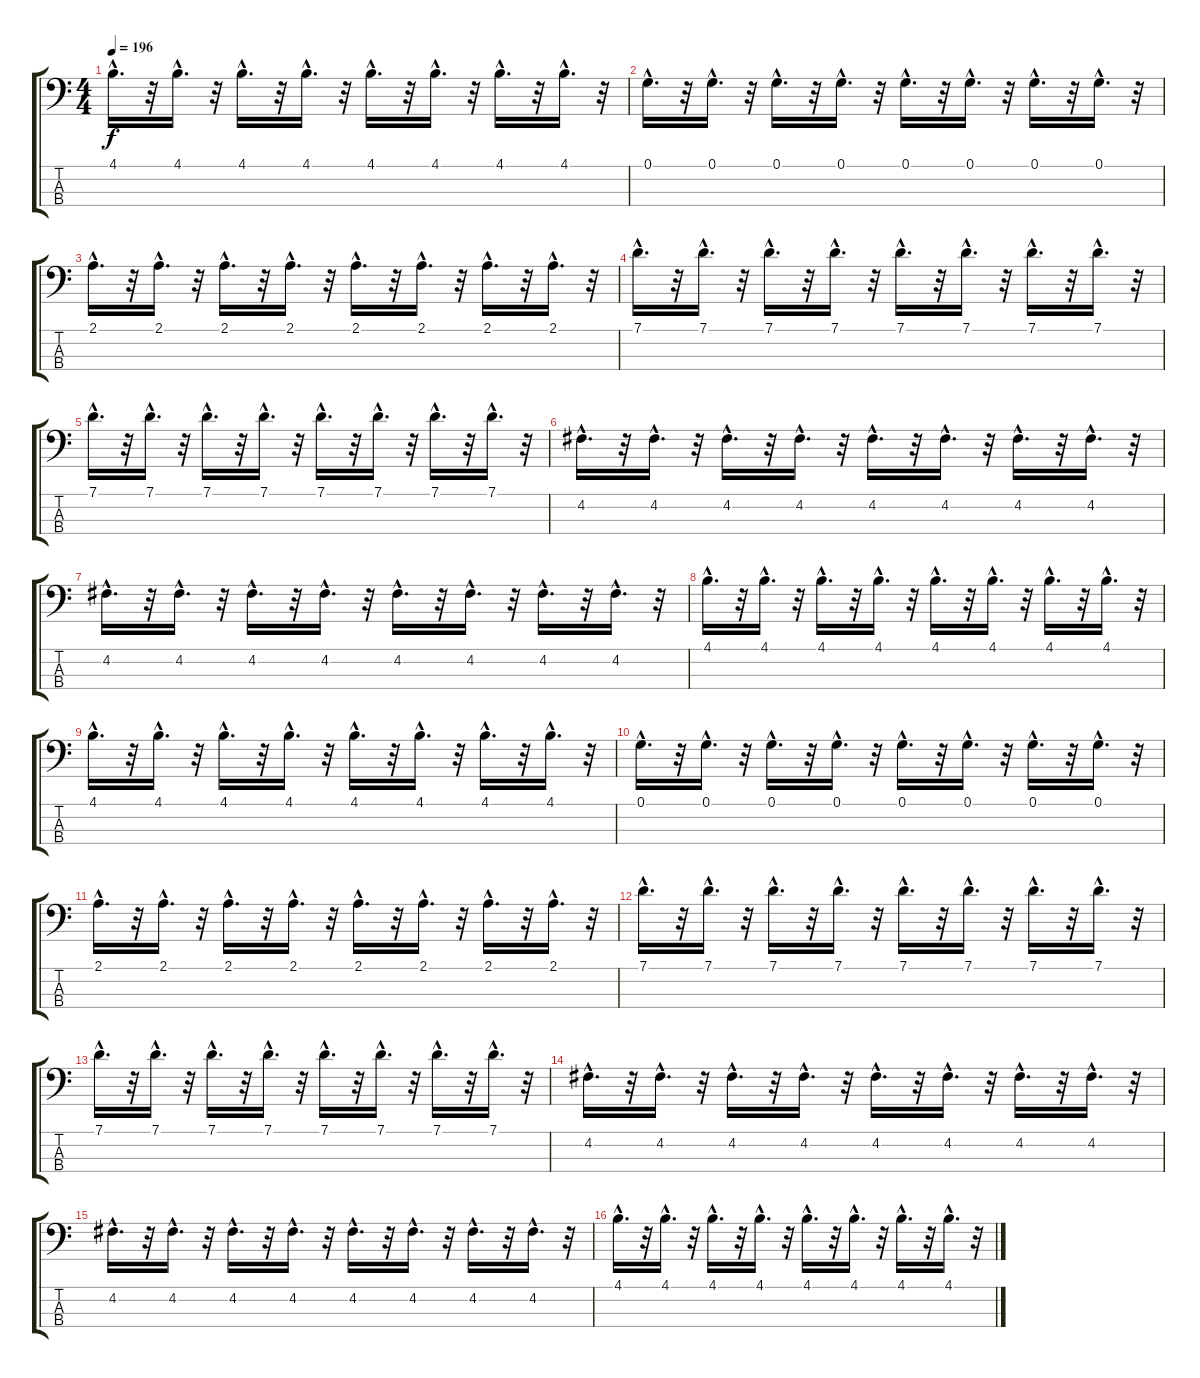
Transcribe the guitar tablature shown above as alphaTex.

\track "" {instrument electricbassfinger}
\staff {score tabs}
\tuning (G2 D2 A1 E1) {hide}
\ts (4 4)
\tempo 196
\clef f4
\ks c
4.1{hac}.16{d dy f} r.32 4.1{hac}.16{d} r.32 4.1{hac}.16{d} r.32 4.1{hac}.16{d} r.32 4.1{hac}.16{d} r.32 4.1{hac}.16{d} r.32 4.1{hac}.16{d} r.32 4.1{hac}.16{d} r.32 |
0.1{hac}.16{d} r.32 0.1{hac}.16{d} r.32 0.1{hac}.16{d} r.32 0.1{hac}.16{d} r.32 0.1{hac}.16{d} r.32 0.1{hac}.16{d} r.32 0.1{hac}.16{d} r.32 0.1{hac}.16{d} r.32 |
2.1{hac}.16{d} r.32 2.1{hac}.16{d} r.32 2.1{hac}.16{d} r.32 2.1{hac}.16{d} r.32 2.1{hac}.16{d} r.32 2.1{hac}.16{d} r.32 2.1{hac}.16{d} r.32 2.1{hac}.16{d} r.32 |
7.1{hac}.16{d} r.32 7.1{hac}.16{d} r.32 7.1{hac}.16{d} r.32 7.1{hac}.16{d} r.32 7.1{hac}.16{d} r.32 7.1{hac}.16{d} r.32 7.1{hac}.16{d} r.32 7.1{hac}.16{d} r.32 |
7.1{hac}.16{d} r.32 7.1{hac}.16{d} r.32 7.1{hac}.16{d} r.32 7.1{hac}.16{d} r.32 7.1{hac}.16{d} r.32 7.1{hac}.16{d} r.32 7.1{hac}.16{d} r.32 7.1{hac}.16{d} r.32 |
4.2{hac}.16{d} r.32 4.2{hac}.16{d} r.32 4.2{hac}.16{d} r.32 4.2{hac}.16{d} r.32 4.2{hac}.16{d} r.32 4.2{hac}.16{d} r.32 4.2{hac}.16{d} r.32 4.2{hac}.16{d} r.32 |
4.2{hac}.16{d} r.32 4.2{hac}.16{d} r.32 4.2{hac}.16{d} r.32 4.2{hac}.16{d} r.32 4.2{hac}.16{d} r.32 4.2{hac}.16{d} r.32 4.2{hac}.16{d} r.32 4.2{hac}.16{d} r.32 |
4.1{hac}.16{d} r.32 4.1{hac}.16{d} r.32 4.1{hac}.16{d} r.32 4.1{hac}.16{d} r.32 4.1{hac}.16{d} r.32 4.1{hac}.16{d} r.32 4.1{hac}.16{d} r.32 4.1{hac}.16{d} r.32 |
4.1{hac}.16{d} r.32 4.1{hac}.16{d} r.32 4.1{hac}.16{d} r.32 4.1{hac}.16{d} r.32 4.1{hac}.16{d} r.32 4.1{hac}.16{d} r.32 4.1{hac}.16{d} r.32 4.1{hac}.16{d} r.32 |
0.1{hac}.16{d} r.32 0.1{hac}.16{d} r.32 0.1{hac}.16{d} r.32 0.1{hac}.16{d} r.32 0.1{hac}.16{d} r.32 0.1{hac}.16{d} r.32 0.1{hac}.16{d} r.32 0.1{hac}.16{d} r.32 |
2.1{hac}.16{d} r.32 2.1{hac}.16{d} r.32 2.1{hac}.16{d} r.32 2.1{hac}.16{d} r.32 2.1{hac}.16{d} r.32 2.1{hac}.16{d} r.32 2.1{hac}.16{d} r.32 2.1{hac}.16{d} r.32 |
7.1{hac}.16{d} r.32 7.1{hac}.16{d} r.32 7.1{hac}.16{d} r.32 7.1{hac}.16{d} r.32 7.1{hac}.16{d} r.32 7.1{hac}.16{d} r.32 7.1{hac}.16{d} r.32 7.1{hac}.16{d} r.32 |
7.1{hac}.16{d} r.32 7.1{hac}.16{d} r.32 7.1{hac}.16{d} r.32 7.1{hac}.16{d} r.32 7.1{hac}.16{d} r.32 7.1{hac}.16{d} r.32 7.1{hac}.16{d} r.32 7.1{hac}.16{d} r.32 |
4.2{hac}.16{d} r.32 4.2{hac}.16{d} r.32 4.2{hac}.16{d} r.32 4.2{hac}.16{d} r.32 4.2{hac}.16{d} r.32 4.2{hac}.16{d} r.32 4.2{hac}.16{d} r.32 4.2{hac}.16{d} r.32 |
4.2{hac}.16{d} r.32 4.2{hac}.16{d} r.32 4.2{hac}.16{d} r.32 4.2{hac}.16{d} r.32 4.2{hac}.16{d} r.32 4.2{hac}.16{d} r.32 4.2{hac}.16{d} r.32 4.2{hac}.16{d} r.32 |
4.1{hac}.16{d} r.32 4.1{hac}.16{d} r.32 4.1{hac}.16{d} r.32 4.1{hac}.16{d} r.32 4.1{hac}.16{d} r.32 4.1{hac}.16{d} r.32 4.1{hac}.16{d} r.32 4.1{hac}.16{d} r.32
